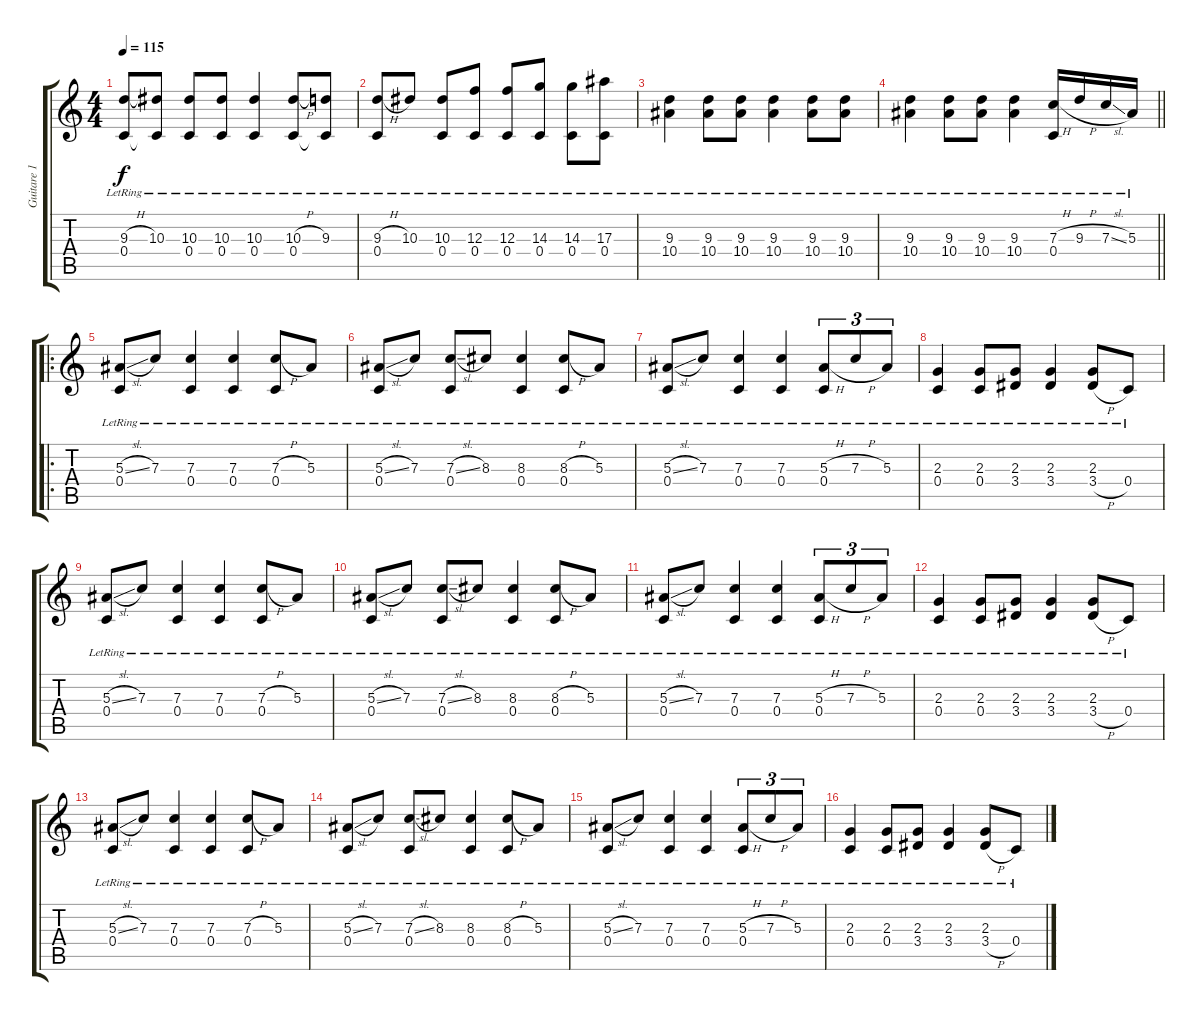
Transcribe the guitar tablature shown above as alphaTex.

\track ("Guitare 1" "Guitare 1") {instrument distortionguitar}
\staff {score tabs}
\tuning (D4 A3 F3 C3 G2 C2) {hide}
\ts (4 4)
\tempo 115
\clef g2
\ks c
(9.3{h lr} 0.4{lr}).8{dy f} (10.3{lr} 0.4{t}).8 (10.3{lr} 0.4{lr}).8 (10.3{lr} 0.4{lr}).8 (10.3{lr} 0.4{lr}).4 (10.3{h lr} 0.4{lr}).8 (9.3{lr} 0.4{t}).8 |
(9.3{h lr} 0.4{lr}).8 10.3{lr}.8 (10.3{lr} 0.4{lr}).8 (12.3{lr} 0.4{lr}).8 (12.3{lr} 0.4{lr}).8 (14.3{lr} 0.4{lr}).8 (14.3{lr} 0.4{lr}).8 (17.3{lr} 0.4{lr}).8 |
(9.3{lr} 10.4{lr}).4 (9.3{lr} 10.4{lr}).8 (9.3{lr} 10.4{lr}).8 (9.3{lr} 10.4{lr}).4 (9.3{lr} 10.4{lr}).8 (9.3{lr} 10.4{lr}).8 |
\barLineRight lightlight
(9.3{lr} 10.4{lr}).4 (9.3{lr} 10.4{lr}).8 (9.3{lr} 10.4{lr}).8 (9.3{lr} 10.4{lr}).4 (7.3{h lr} 0.4{lr}).16 9.3{h lr}.16 7.3{sl lr}.16 5.3{lr}.16 |
\ro
(5.3{sl lr} 0.4{lr}).8 7.3{lr}.8 (7.3{lr} 0.4{lr}).4 (7.3{lr} 0.4{lr}).4 (7.3{h lr} 0.4{lr}).8 5.3{lr}.8 |
(5.3{sl lr} 0.4{lr}).8 7.3{lr}.8 (7.3{sl lr} 0.4{lr}).8 8.3{lr}.8 (8.3{lr} 0.4{lr}).4 (8.3{h lr} 0.4{lr}).8 5.3{lr}.8 |
(5.3{sl lr} 0.4{lr}).8 7.3{lr}.8 (7.3{lr} 0.4{lr}).4 (7.3{lr} 0.4{lr}).4 (5.3{h lr} 0.4{lr}).8{tu (3 2)} 7.3{h lr}.8{tu (3 2)} 5.3{lr}.8{tu (3 2)} |
(2.3{lr} 0.4{lr}).4 (2.3{lr} 0.4{lr}).8 (2.3{lr} 3.4{lr}).8 (2.3{lr} 3.4{lr}).4 (2.3{lr} 3.4{h lr}).8 0.4{lr}.8 |
(5.3{sl lr} 0.4{lr}).8 7.3{lr}.8 (7.3{lr} 0.4{lr}).4 (7.3{lr} 0.4{lr}).4 (7.3{h lr} 0.4{lr}).8 5.3{lr}.8 |
(5.3{sl lr} 0.4{lr}).8 7.3{lr}.8 (7.3{sl lr} 0.4{lr}).8 8.3{lr}.8 (8.3{lr} 0.4{lr}).4 (8.3{h lr} 0.4{lr}).8 5.3{lr}.8 |
(5.3{sl lr} 0.4{lr}).8 7.3{lr}.8 (7.3{lr} 0.4{lr}).4 (7.3{lr} 0.4{lr}).4 (5.3{h lr} 0.4{lr}).8{tu (3 2)} 7.3{h lr}.8{tu (3 2)} 5.3{lr}.8{tu (3 2)} |
(2.3{lr} 0.4{lr}).4 (2.3{lr} 0.4{lr}).8 (2.3{lr} 3.4{lr}).8 (2.3{lr} 3.4{lr}).4 (2.3{lr} 3.4{h lr}).8 0.4{lr}.8 |
(5.3{sl lr} 0.4{lr}).8 7.3{lr}.8 (7.3{lr} 0.4{lr}).4 (7.3{lr} 0.4{lr}).4 (7.3{h lr} 0.4{lr}).8 5.3{lr}.8 |
(5.3{sl lr} 0.4{lr}).8 7.3{lr}.8 (7.3{sl lr} 0.4{lr}).8 8.3{lr}.8 (8.3{lr} 0.4{lr}).4 (8.3{h lr} 0.4{lr}).8 5.3{lr}.8 |
(5.3{sl lr} 0.4{lr}).8 7.3{lr}.8 (7.3{lr} 0.4{lr}).4 (7.3{lr} 0.4{lr}).4 (5.3{h lr} 0.4{lr}).8{tu (3 2)} 7.3{h lr}.8{tu (3 2)} 5.3{lr}.8{tu (3 2)} |
(2.3{lr} 0.4{lr}).4 (2.3{lr} 0.4{lr}).8 (2.3{lr} 3.4{lr}).8 (2.3{lr} 3.4{lr}).4 (2.3{lr} 3.4{h lr}).8 0.4{lr}.8
